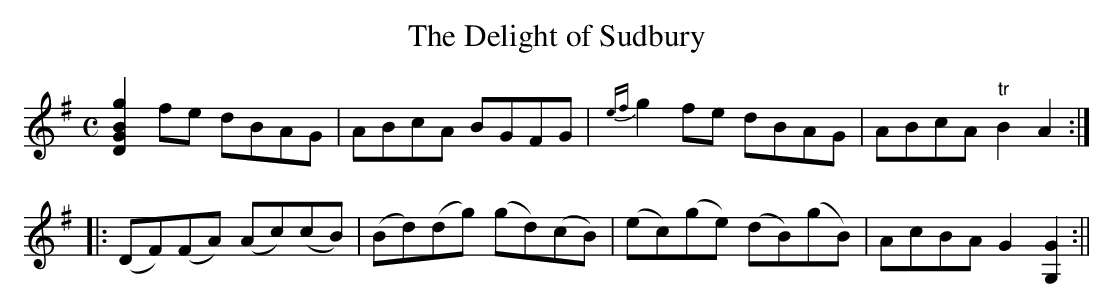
X:1
T:Delight of Sudbury, The
M:C
L:1/8
K:G
[G2D2B2g2] fe dBAG | ABcA BGFG | {ef}g2 fe dBAG | ABcA "tr"B2A2 :|
|: (DF)(FA) (Ac)(cB) | (Bd)(dg) (gd)(cB) | (ec)(ge) (dB)(gB) | AcBA G2 [G,2G2 ]:||
